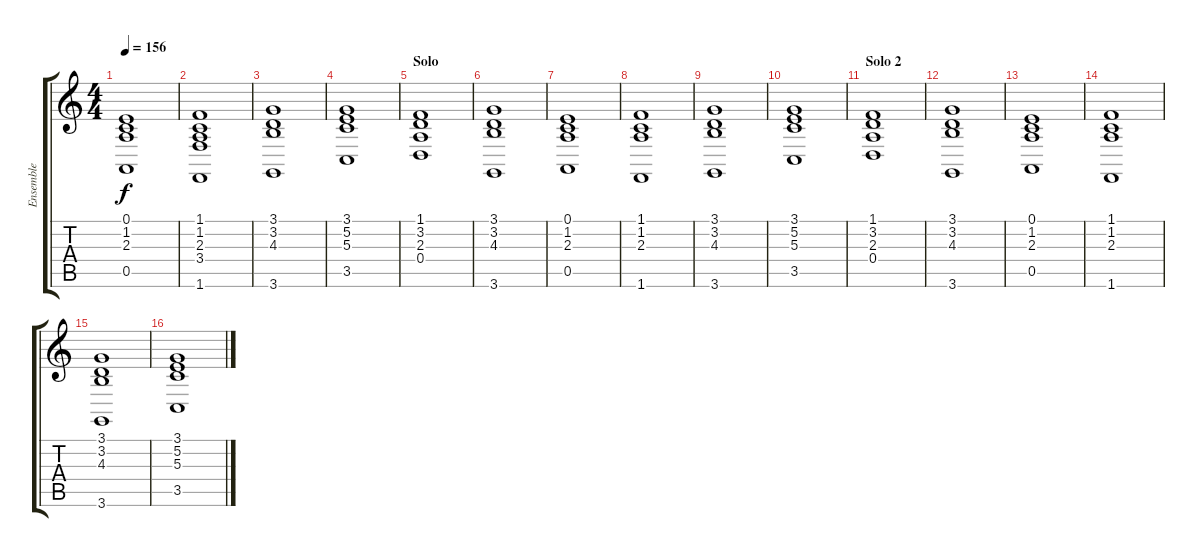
\track ("Ensemble" "Ensemble") {instrument stringensemble1}
\staff {score tabs}
\tuning (E4 B3 G3 D3 A2 E2) {hide}
\ts (4 4)
\tempo 156
\clef g2
\ks c
(0.1 1.2 2.3 0.5).1{dy f} |
(1.1 1.2 2.3 3.4 1.6).1 |
(3.1 3.2 4.3 3.6).1 |
(3.1 5.2 5.3 3.5).1 |
\section ("" "Solo")
(1.1 3.2 2.3 0.4).1 |
(3.1 3.2 4.3 3.6).1 |
(0.1 1.2 2.3 0.5).1 |
(1.1 1.2 2.3 1.6).1 |
(3.1 3.2 4.3 3.6).1 |
(3.1 5.2 5.3 3.5).1 |
\section ("" "Solo 2")
(1.1 3.2 2.3 0.4).1 |
(3.1 3.2 4.3 3.6).1 |
(0.1 1.2 2.3 0.5).1 |
(1.1 1.2 2.3 1.6).1 |
(3.1 3.2 4.3 3.6).1 |
(3.1 5.2 5.3 3.5).1
